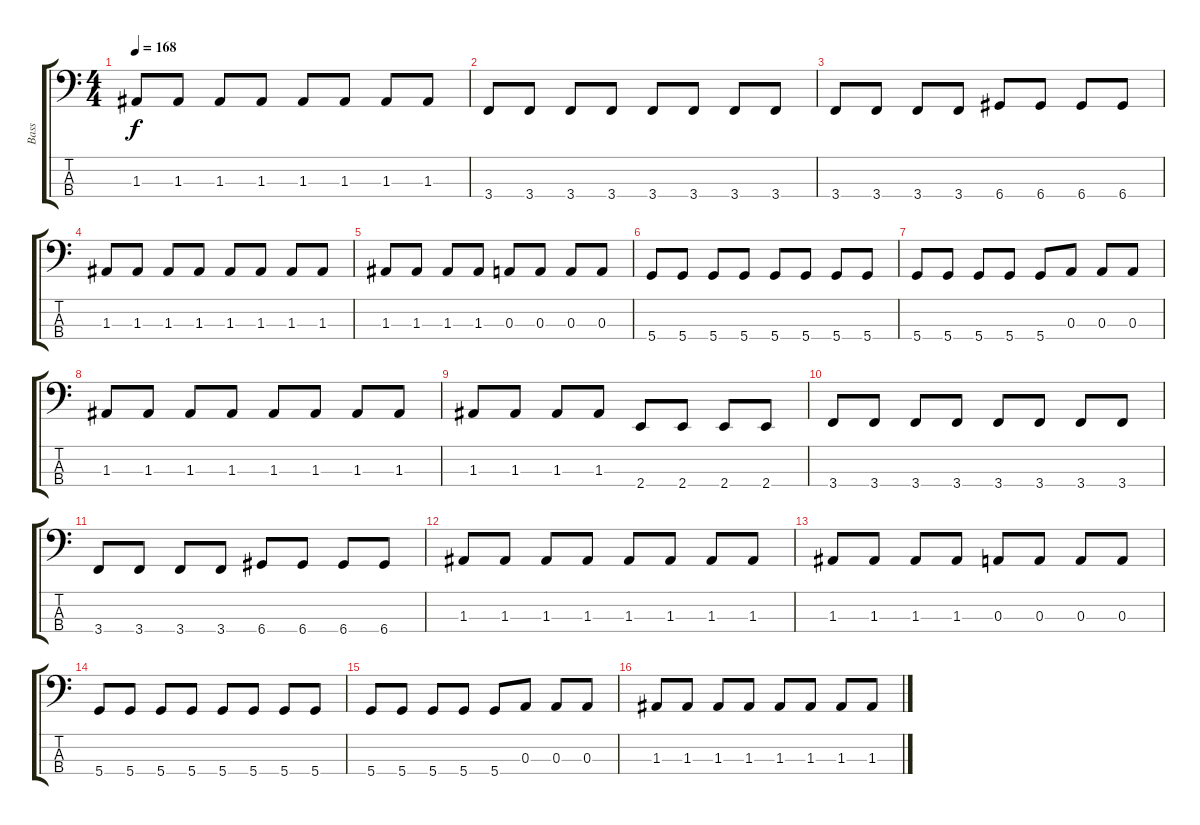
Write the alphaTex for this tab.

\track ("Bass" "Bass") {instrument electricbassfinger}
\staff {score tabs}
\tuning (G2 D2 A1 D1) {hide}
\ts (4 4)
\tempo 168
\clef f4
\ks c
1.3.8{dy f} 1.3.8 1.3.8 1.3.8 1.3.8 1.3.8 1.3.8 1.3.8 |
3.4.8 3.4.8 3.4.8 3.4.8 3.4.8 3.4.8 3.4.8 3.4.8 |
3.4.8 3.4.8 3.4.8 3.4.8 6.4.8 6.4.8 6.4.8 6.4.8 |
1.3.8 1.3.8 1.3.8 1.3.8 1.3.8 1.3.8 1.3.8 1.3.8 |
1.3.8 1.3.8 1.3.8 1.3.8 0.3.8 0.3.8 0.3.8 0.3.8 |
5.4.8 5.4.8 5.4.8 5.4.8 5.4.8 5.4.8 5.4.8 5.4.8 |
5.4.8 5.4.8 5.4.8 5.4.8 5.4.8 0.3.8 0.3.8 0.3.8 |
1.3.8 1.3.8 1.3.8 1.3.8 1.3.8 1.3.8 1.3.8 1.3.8 |
1.3.8 1.3.8 1.3.8 1.3.8 2.4.8 2.4.8 2.4.8 2.4.8 |
3.4.8 3.4.8 3.4.8 3.4.8 3.4.8 3.4.8 3.4.8 3.4.8 |
3.4.8 3.4.8 3.4.8 3.4.8 6.4.8 6.4.8 6.4.8 6.4.8 |
1.3.8 1.3.8 1.3.8 1.3.8 1.3.8 1.3.8 1.3.8 1.3.8 |
1.3.8 1.3.8 1.3.8 1.3.8 0.3.8 0.3.8 0.3.8 0.3.8 |
5.4.8 5.4.8 5.4.8 5.4.8 5.4.8 5.4.8 5.4.8 5.4.8 |
5.4.8 5.4.8 5.4.8 5.4.8 5.4.8 0.3.8 0.3.8 0.3.8 |
1.3.8 1.3.8 1.3.8 1.3.8 1.3.8 1.3.8 1.3.8 1.3.8
